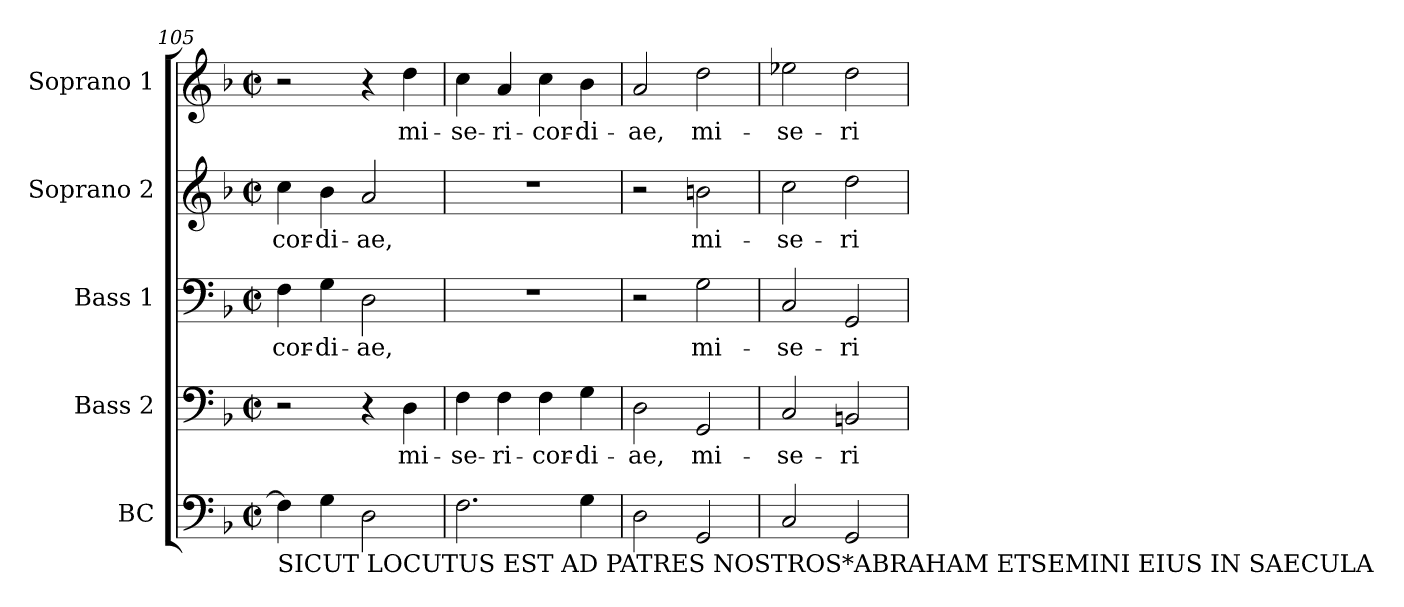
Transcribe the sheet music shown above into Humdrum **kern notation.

**kern	**kern	**text	**kern	**text	**kern	**text	**kern	**text
*part5	*part4	*part4	*part3	*part3	*part2	*part2	*part1	*part1
*staff5	*staff4	*staff4	*staff3	*staff3	*staff2	*staff2	*staff1	*staff1
*I"BC	*I"Bass 2	*	*I"Bass 1	*	*I"Soprano 2	*	*I"Soprano 1	*
*	*I'B 2	*	*I'B 1	*	*I'S 2	*	*I'S 1	*
!!LO:PB:g=z
*clefF4	*clefF4	*	*clefF4	*	*clefG2	*	*clefG2	*
*k[b-]	*k[b-]	*	*k[b-]	*	*k[b-]	*	*k[b-]	*
*F:	*F:	*	*F:	*	*F:	*	*F:	*
*M2/2	*M2/2	*	*M2/2	*	*M2/2	*	*M2/2	*
*met(c|)	*met(c|)	*	*met(c|)	*	*met(c|)	*	*met(c|)	*
=105	=105	=105	=105	=105	=105	=105	=105	=105
!LO:TX:b:t=SICUT LOCUTUS EST AD PATRES NOSTROS*ABRAHAM ETSEMINI EIUS IN SAECULA	!	!	!	!	!	!	!	!
4F\]	2r	.	4F\	-cor-	4cc\	-cor-	2r	.
4G\	.	.	4G\	-di-	4b-\	-di-	.	.
2D\	4r	.	2D\	-ae,	2a/	-ae,	4r	.
.	4D\	mi-	.	.	.	.	4dd\	mi-
=106	=106	=106	=106	=106	=106	=106	=106	=106
2.F\	4F\	-se-	1r	.	1r	.	4cc\	-se-
.	4F\	-ri-	.	.	.	.	4a/	-ri-
.	4F\	-cor-	.	.	.	.	4cc\	-cor-
4G\	4G\	-di-	.	.	.	.	4b-\	-di-
=107	=107	=107	=107	=107	=107	=107	=107	=107
2D\	2D\	-ae,	2r	.	2r	.	2a/	-ae,
2GG/	2GG/	mi-	2G\	mi-	2bn\	mi-	2dd\	mi-
=108	=108	=108	=108	=108	=108	=108	=108	=108
2C/	2C/	-se-	2C/	-se-	2cc\	-se-	2ee-X\	-se-
2GG/	2BBn/	-ri-	2GG/	-ri-	2dd\	-ri	2dd\	-ri-
=	=	=	=	=	=	=	=	=
*-	*-	*-	*-	*-	*-	*-	*-	*-
